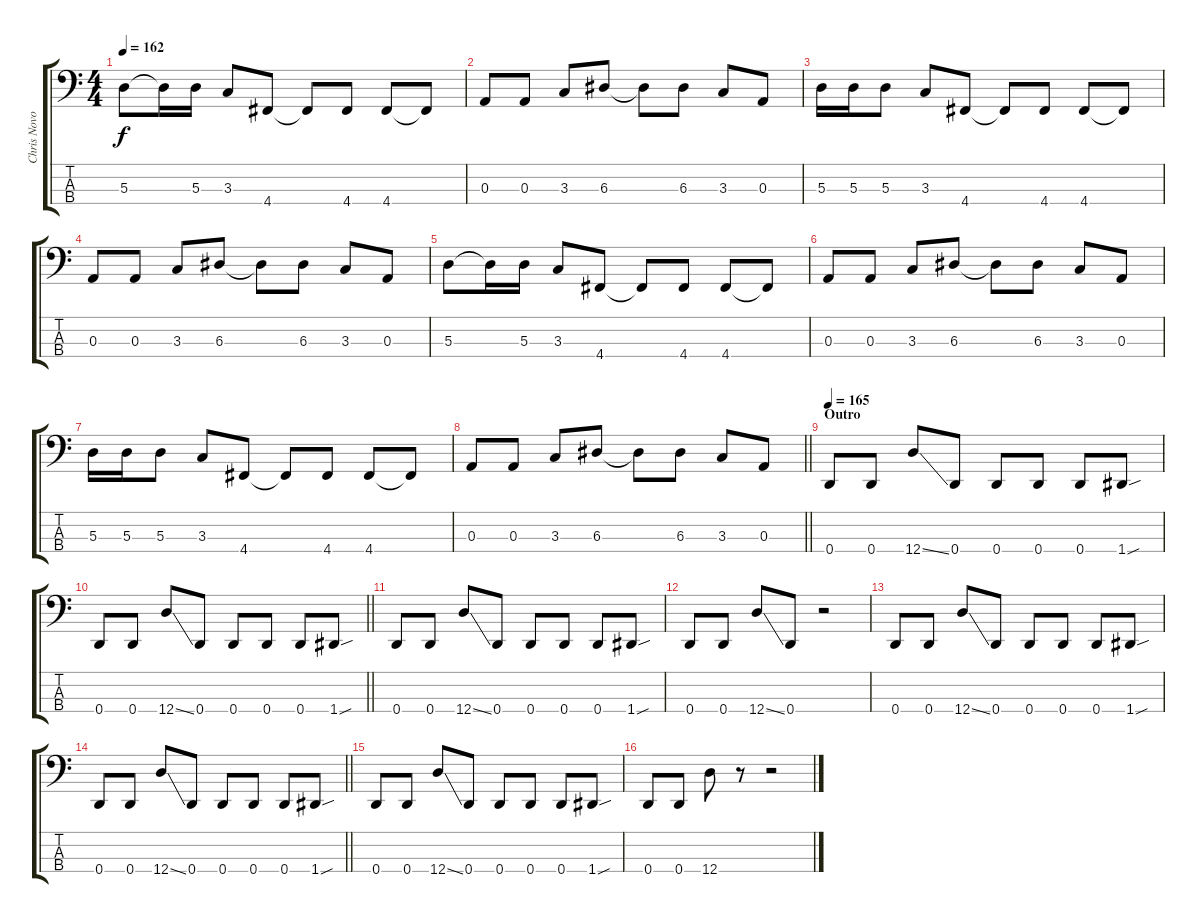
\track ("Chris Novoselic" "Chris Novo") {instrument electricbasspick}
\staff {score tabs}
\tuning (G2 D2 A1 D1) {hide}
\ts (4 4)
\tempo 162
\clef f4
\ks c
5.3.8{dy f} 5.3{t}.16 5.3.16 3.3.8 4.4.8 4.4{t}.8 4.4.8 4.4.8 4.4{t}.8 |
0.3.8 0.3.8 3.3.8 6.3.8 6.3{t}.8 6.3.8 3.3.8 0.3.8 |
5.3.16 5.3.16 5.3.8 3.3.8 4.4.8 4.4{t}.8 4.4.8 4.4.8 4.4{t}.8 |
0.3.8 0.3.8 3.3.8 6.3.8 6.3{t}.8 6.3.8 3.3.8 0.3.8 |
5.3.8 5.3{t}.16 5.3.16 3.3.8 4.4.8 4.4{t}.8 4.4.8 4.4.8 4.4{t}.8 |
0.3.8 0.3.8 3.3.8 6.3.8 6.3{t}.8 6.3.8 3.3.8 0.3.8 |
5.3.16 5.3.16 5.3.8 3.3.8 4.4.8 4.4{t}.8 4.4.8 4.4.8 4.4{t}.8 |
\barLineRight lightlight
0.3.8 0.3.8 3.3.8 6.3.8 6.3{t}.8 6.3.8 3.3.8 0.3.8 |
\section ("" "Outro")
\tempo 165
0.4.8 0.4.8 12.4{ss}.8 0.4.8 0.4.8 0.4.8 0.4.8 1.4{sou}.8 |
\barLineRight lightlight
0.4.8 0.4.8 12.4{ss}.8 0.4.8 0.4.8 0.4.8 0.4.8 1.4{sou}.8 |
0.4.8 0.4.8 12.4{ss}.8 0.4.8 0.4.8 0.4.8 0.4.8 1.4{sou}.8 |
0.4.8 0.4.8 12.4{ss}.8 0.4.8 r.2 |
0.4.8 0.4.8 12.4{ss}.8 0.4.8 0.4.8 0.4.8 0.4.8 1.4{sou}.8 |
\barLineRight lightlight
0.4.8 0.4.8 12.4{ss}.8 0.4.8 0.4.8 0.4.8 0.4.8 1.4{sou}.8 |
0.4.8 0.4.8 12.4{ss}.8 0.4.8 0.4.8 0.4.8 0.4.8 1.4{sou}.8 |
0.4.8 0.4.8 12.4.8 r.8 r.2
